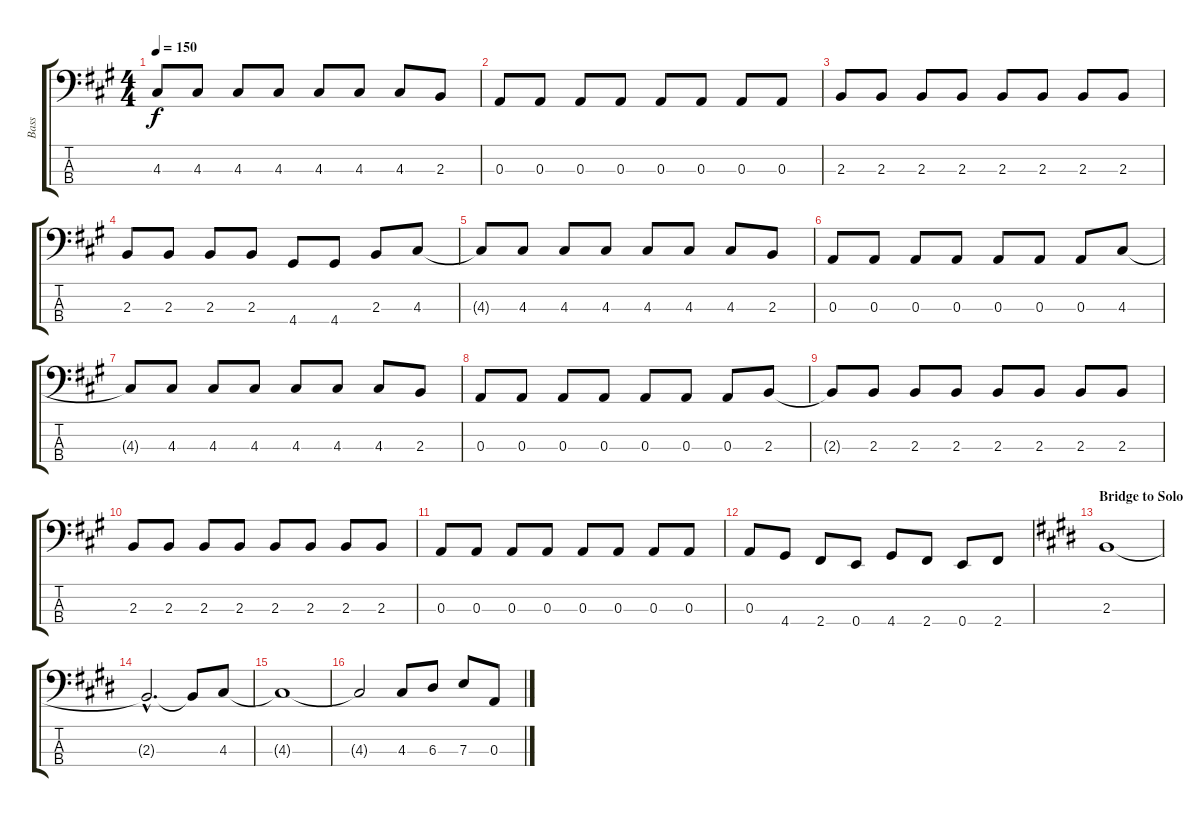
\track ("Bass" "Bass") {instrument electricbasspick}
\staff {score tabs}
\tuning (G2 D2 A1 E1) {hide}
\ts (4 4)
\tempo 150
\clef f4
\ks f#minor
4.3{t}.8{dy f} 4.3.8 4.3.8 4.3.8 4.3.8 4.3.8 4.3.8 2.3.8 |
0.3.8 0.3.8 0.3.8 0.3.8 0.3.8 0.3.8 0.3.8 0.3.8 |
2.3.8 2.3.8 2.3.8 2.3.8 2.3.8 2.3.8 2.3.8 2.3.8 |
2.3.8 2.3.8 2.3.8 2.3.8 4.4.8 4.4.8 2.3.8 4.3.8 |
4.3{t}.8 4.3.8 4.3.8 4.3.8 4.3.8 4.3.8 4.3.8 2.3.8 |
0.3.8 0.3.8 0.3.8 0.3.8 0.3.8 0.3.8 0.3.8 4.3.8 |
4.3{t}.8 4.3.8 4.3.8 4.3.8 4.3.8 4.3.8 4.3.8 2.3.8 |
0.3.8 0.3.8 0.3.8 0.3.8 0.3.8 0.3.8 0.3.8 2.3.8 |
2.3{t}.8 2.3.8 2.3.8 2.3.8 2.3.8 2.3.8 2.3.8 2.3.8 |
2.3.8 2.3.8 2.3.8 2.3.8 2.3.8 2.3.8 2.3.8 2.3.8 |
0.3.8 0.3.8 0.3.8 0.3.8 0.3.8 0.3.8 0.3.8 0.3.8 |
0.3.8 4.4.8 2.4.8 0.4.8 4.4.8 2.4.8 0.4.8 2.4.8 |
\section ("" "Bridge to Solo")
\ks c#minor
2.3.1 |
2.3{hac t}.2{d} 2.3{t}.8 4.3.8 |
4.3{t}.1 |
4.3{t}.2 4.3.8 6.3.8 7.3.8 0.3.8
